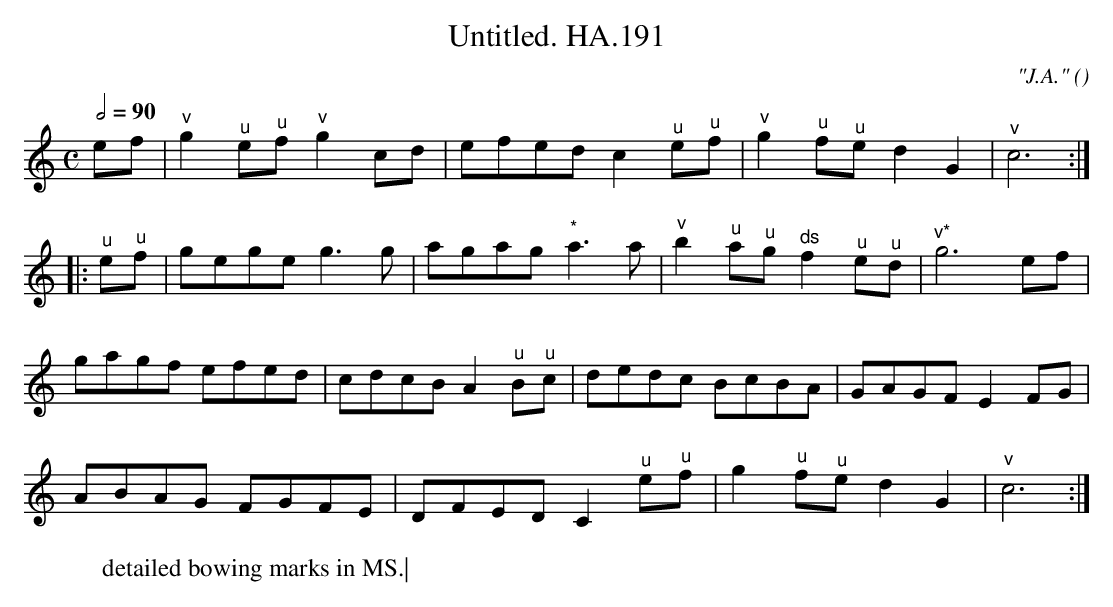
X:1
T:Untitled. HA.191
M:C
L:1/8
Q:1/2=90
C:"J.A."
O:
K:C
ef|"^v"g2 "^u"e"^u"f "^v"g2 cd|efed c2 "^u"e"^u"f|\
"^v"g2 "^u"f"^u"e d2G2|"^v"c6:|
|:"^u"e"^u"f|gegeg3g|agag "^*"a3a|\
"^v"b2 "^u"a"^u"g "^ds"f2 "^u"e"^u"d|"^v*"g6 ef|
gagf efed|cdcB A2 "^u"B"^u"c|dedc BcBA|GAGF E2 FG|
ABAG FGFE|DFEDC2"^u"e"^u"f|g2 "^u"f"^u"e d2G2|"^v"c6:|
W: detailed bowing marks in MS.|
